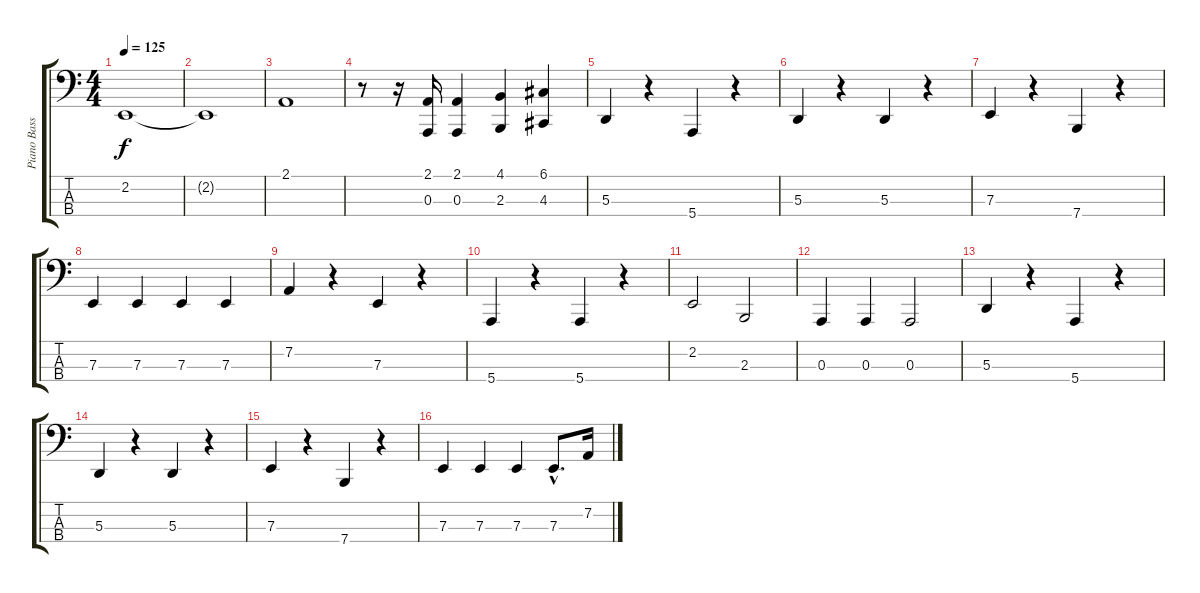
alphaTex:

\track ("Piano Bass" "Piano Bass") {instrument acousticgrandpiano}
\staff {score tabs}
\tuning (G2 D2 A1 E1) {hide}
\ts (4 4)
\tempo 125
\clef f4
\ks c
2.2.1{dy f} |
2.2{t}.1 |
2.1.1 |
r.8 r.16 (2.1 0.3).16 (2.1 0.3).4 (4.1 2.3).4 (6.1 4.3).4 |
5.3.4 r.4 5.4.4 r.4 |
5.3.4 r.4 5.3.4 r.4 |
7.3.4 r.4 7.4.4 r.4 |
7.3.4 7.3.4 7.3.4 7.3.4 |
7.2.4 r.4 7.3.4 r.4 |
5.4.4 r.4 5.4.4 r.4 |
2.2.2 2.3.2 |
0.3.4 0.3.4 0.3.2 |
5.3.4 r.4 5.4.4 r.4 |
5.3.4 r.4 5.3.4 r.4 |
7.3.4 r.4 7.4.4 r.4 |
7.3.4 7.3.4 7.3.4 7.3{hac}.8{d} 7.2.16
